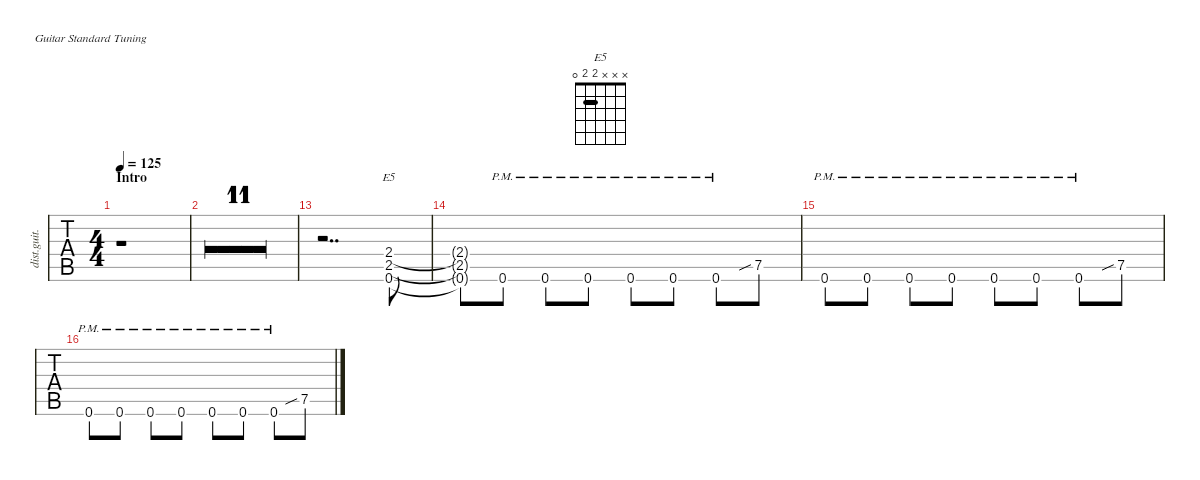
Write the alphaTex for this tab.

\defaultSystemsLayout 4
\hideDynamics
\bracketExtendMode nobrackets
\track ("Rhythm Guitar 1 (James)" "dist.guit.") {defaultSystemsLayout 4 multiBarRest instrument distortionguitar}
\staff {tabs}
\tuning (E4 B3 G3 D3 A2 E2)
\chord ("E5" x x x 2 2 0) {showfingering false barre 2}
\ts (4 4)
\section ("" "Intro")
\tempo 125
\clef g2
\ks c
r.1{dy mf instrument distortionguitar} |
r.1 |
r.1 |
r.1 |
r.1 |
r.1 |
r.1 |
r.1 |
r.1 |
r.1 |
r.1 |
r.1 |
r.2{dd} (0.6 2.5 2.4).8{ch "E5"} |
(0.6{t} 2.5{t} 2.4{t}).8 0.6{pm}.8 0.6{pm}.8 0.6{pm}.8 0.6{pm}.8 0.6{pm}.8 0.6{pm}.8 7.5{sib}.8 |
0.6{pm}.8 0.6{pm}.8 0.6{pm}.8 0.6{pm}.8 0.6{pm}.8 0.6{pm}.8 0.6{pm}.8 7.5{sib}.8 |
0.6{pm}.8 0.6{pm}.8 0.6{pm}.8 0.6{pm}.8 0.6{pm}.8 0.6{pm}.8 0.6{pm}.8 7.5{sib}.8
